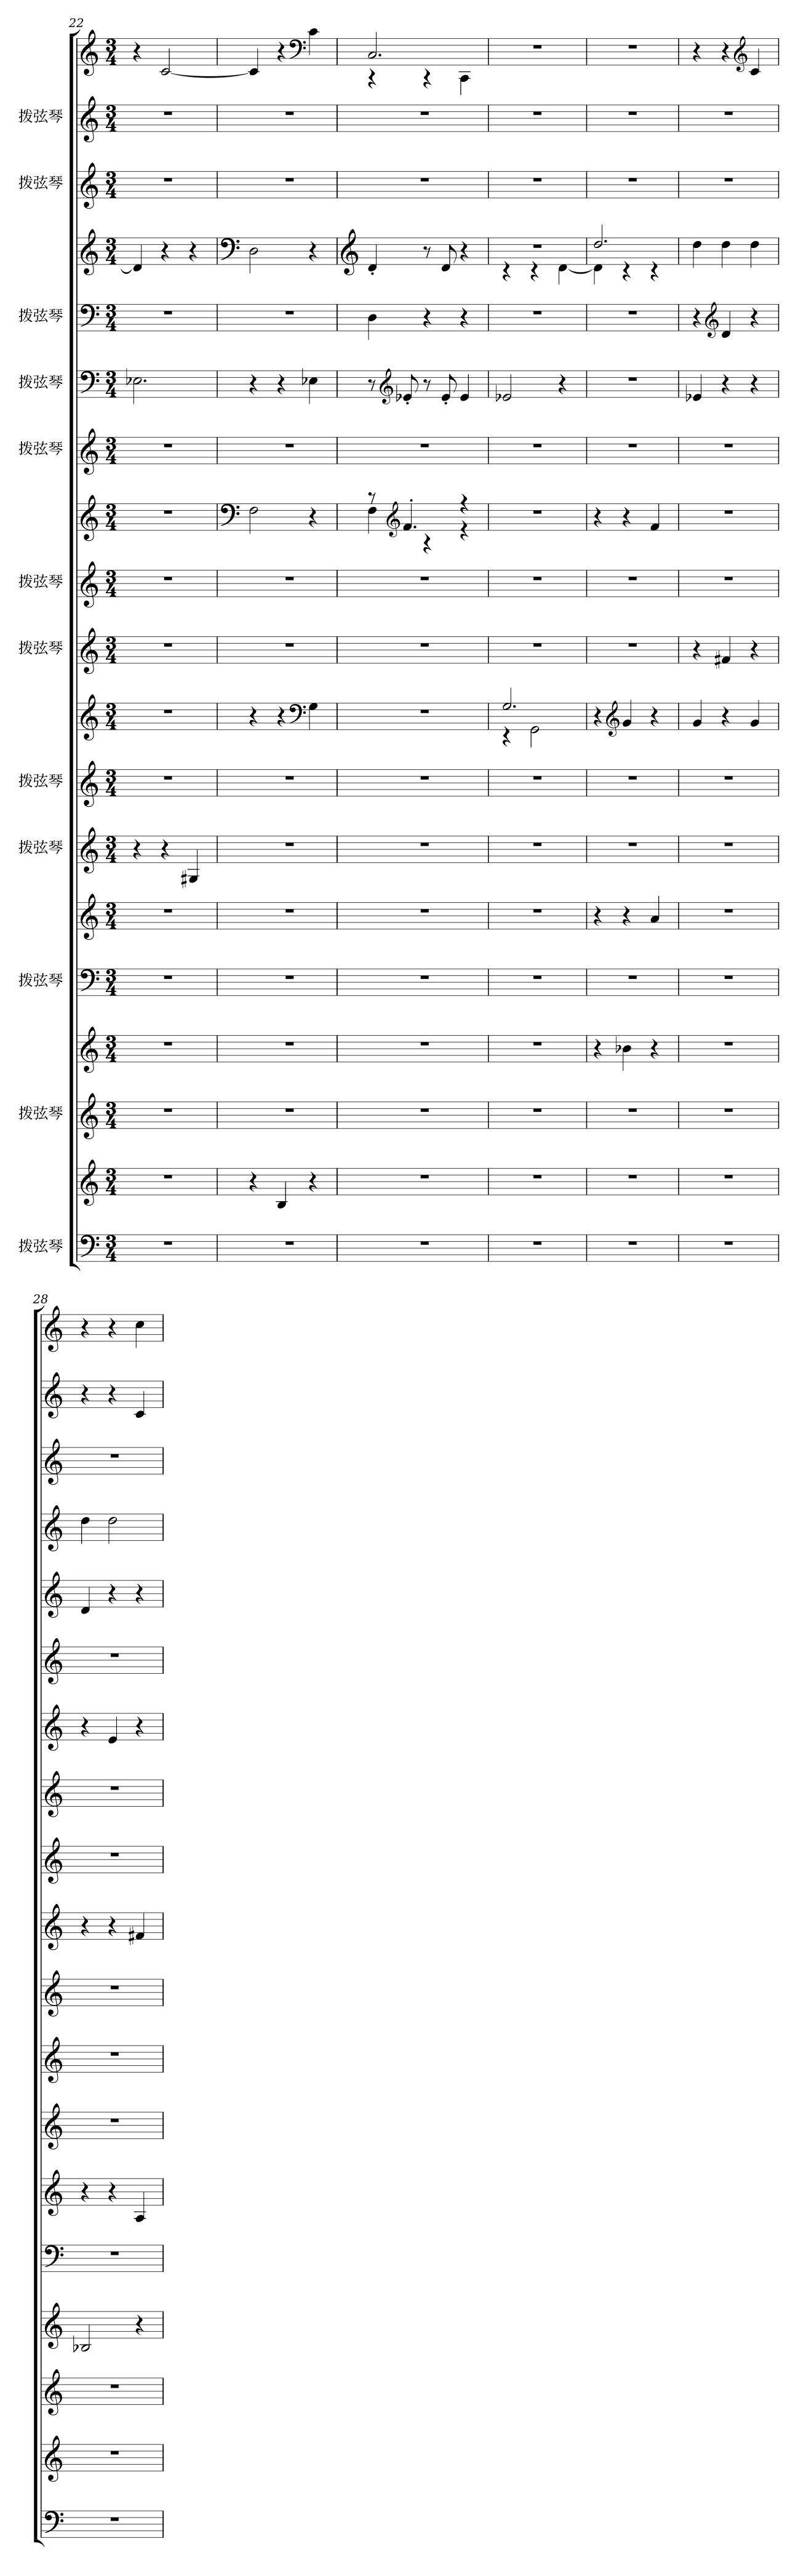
**kern	**kern	**kern	**kern	**kern	**kern	**kern	**kern	**kern	**kern	**kern	**kern	**kern	**kern	**kern	**kern	**kern	**kern	**kern
*part12	*part12	*part11	*part11	*part10	*part10	*part9	*part8	*part8	*part7	*part6	*part6	*part5	*part4	*part3	*part3	*part2	*part1	*part1
*staff19	*staff18	*staff17	*staff16	*staff15	*staff14	*staff13	*staff12	*staff11	*staff10	*staff9	*staff8	*staff7	*staff6	*staff5	*staff4	*staff3	*staff2	*staff1
*I"拨弦琴	*	*I"拨弦琴	*	*I"拨弦琴	*	*I"拨弦琴	*I"拨弦琴	*	*I"拨弦琴	*I"拨弦琴	*	*I"拨弦琴	*I"拨弦琴	*I"拨弦琴	*	*I"拨弦琴	*I"拨弦琴	*
!!LO:PB:g=z
*clefF4	*clefG2	*clefG2	*clefG2	*clefF4	*clefG2	*clefG2	*clefG2	*clefG2	*clefG2	*clefG2	*clefG2	*clefG2	*clefF4	*clefF4	*clefG2	*clefG2	*clefG2	*clefG2
*k[]	*k[]	*k[]	*k[]	*k[]	*k[]	*k[]	*k[]	*k[]	*k[]	*k[]	*k[]	*k[]	*k[]	*k[]	*k[]	*k[]	*k[]	*k[]
*M3/4	*M3/4	*M3/4	*M3/4	*M3/4	*M3/4	*M3/4	*M3/4	*M3/4	*M3/4	*M3/4	*M3/4	*M3/4	*M3/4	*M3/4	*M3/4	*M3/4	*M3/4	*M3/4
=22	=22	=22	=22	=22	=22	=22	=22	=22	=22	=22	=22	=22	=22	=22	=22	=22	=22	=22
2.r	2.r	2.r	2.r	2.r	2.r	4r	2.r	2.r	2.r	2.r	2.r	2.r	2.E-X\	2.r	4d/]	2.r	2.r	4r
.	.	.	.	.	.	4r	.	.	.	.	.	.	.	.	4r	.	.	[2c/
.	.	.	.	.	.	4G#X/	.	.	.	.	.	.	.	.	4r	.	.	.
=23	=23	=23	=23	=23	=23	=23	=23	=23	=23	=23	=23	=23	=23	=23	=23	=23	=23	=23
*	*	*	*	*	*	*	*	*	*	*	*clefF4	*	*	*	*clefF4	*	*	*
2.r	4r	2.r	2.r	2.r	2.r	2.r	2.r	4r	2.r	2.r	2F\	2.r	4r	2.r	2D\	2.r	2.r	4c/]
.	4B/	.	.	.	.	.	.	4r	.	.	.	.	4r	.	.	.	.	4r
*	*	*	*	*	*	*	*	*clefF4	*	*	*	*	*	*	*	*	*	*clefF4
.	4r	.	.	.	.	.	.	4G\	.	.	4r	.	4E-X\	.	4r	.	.	4c\
=24	=24	=24	=24	=24	=24	=24	=24	=24	=24	=24	=24	=24	=24	=24	=24	=24	=24	=24
*	*	*	*	*	*	*	*	*	*	*	*	*	*	*	*clefG2	*	*	*
*	*	*	*	*	*	*	*	*	*	*	*^	*	*	*	*	*	*	*^
2.r	2.r	2.r	2.r	2.r	2.r	2.r	2.r	2.r	2.r	2.r	8r	4F\	2.r	8r	4D\	4d'/	2.r	2.r	2.C/	4r
*	*	*	*	*	*	*	*	*	*	*	*clefG2	*	*	*clefG2	*	*	*	*	*	*
.	.	.	.	.	.	.	.	.	.	.	4.f'/	.	.	8e-X'/	.	.	.	.	.	.
.	.	.	.	.	.	.	.	.	.	.	.	4r	.	8r	4r	8r	.	.	.	4r
.	.	.	.	.	.	.	.	.	.	.	.	.	.	8e-'/	.	8d/	.	.	.	.
.	.	.	.	.	.	.	.	.	.	.	4r	4r	.	4e-/	4r	4r	.	.	.	4CC\
*	*	*	*	*	*	*	*	*	*	*	*v	*v	*	*	*	*	*	*	*v	*v
=25	=25	=25	=25	=25	=25	=25	=25	=25	=25	=25	=25	=25	=25	=25	=25	=25	=25	=25
*	*	*	*	*	*	*	*	*^	*	*	*	*	*	*	*^	*	*	*
2.r	2.r	2.r	2.r	2.r	2.r	2.r	2.r	2.G/	4r	2.r	2.r	2.r	2.r	2e-X/	2.r	2.r	4r	2.r	2.r	2.r
.	.	.	.	.	.	.	.	.	2GG\	.	.	.	.	.	.	.	4r	.	.	.
.	.	.	.	.	.	.	.	.	.	.	.	.	.	4r	.	.	[4d\	.	.	.
*	*	*	*	*	*	*	*	*v	*v	*	*	*	*	*	*	*	*	*	*	*
=26	=26	=26	=26	=26	=26	=26	=26	=26	=26	=26	=26	=26	=26	=26	=26	=26	=26	=26	=26
2.r	2.r	2.r	4r	2.r	4r	2.r	2.r	4r	2.r	2.r	4r	2.r	2.r	2.r	2.dd/	4d\]	2.r	2.r	2.r
*	*	*	*	*	*	*	*	*clefG2	*	*	*	*	*	*	*	*	*	*	*
.	.	.	4b-X\	.	4r	.	.	4g/	.	.	4r	.	.	.	.	4r	.	.	.
.	.	.	4r	.	4a/	.	.	4r	.	.	4f/	.	.	.	.	4r	.	.	.
*	*	*	*	*	*	*	*	*	*	*	*	*	*	*	*v	*v	*	*	*
=27	=27	=27	=27	=27	=27	=27	=27	=27	=27	=27	=27	=27	=27	=27	=27	=27	=27	=27
2.r	2.r	2.r	2.r	2.r	2.r	2.r	2.r	4g/	4r	2.r	2.r	2.r	4e-X/	4r	4dd\	2.r	2.r	4r
*	*	*	*	*	*	*	*	*	*	*	*	*	*	*clefG2	*	*	*	*
.	.	.	.	.	.	.	.	4r	4f#X/	.	.	.	4r	4d/	4dd\	.	.	4r
*	*	*	*	*	*	*	*	*	*	*	*	*	*	*	*	*	*	*clefG2
.	.	.	.	.	.	.	.	4g/	4r	.	.	.	4r	4r	4dd\	.	.	4c/
!!LO:PB:g=z
=28	=28	=28	=28	=28	=28	=28	=28	=28	=28	=28	=28	=28	=28	=28	=28	=28	=28	=28
2.r	2.r	2.r	2B-X/	2.r	4r	2.r	2.r	2.r	4r	2.r	2.r	4r	2.r	4d/	4dd\	2.r	4r	4r
.	.	.	.	.	4r	.	.	.	4r	.	.	4e/	.	4r	2dd\	.	4r	4r
.	.	.	4r	.	4A/	.	.	.	4f#X/	.	.	4r	.	4r	.	.	4c/	4cc\
=	=	=	=	=	=	=	=	=	=	=	=	=	=	=	=	=	=	=
*-	*-	*-	*-	*-	*-	*-	*-	*-	*-	*-	*-	*-	*-	*-	*-	*-	*-	*-
